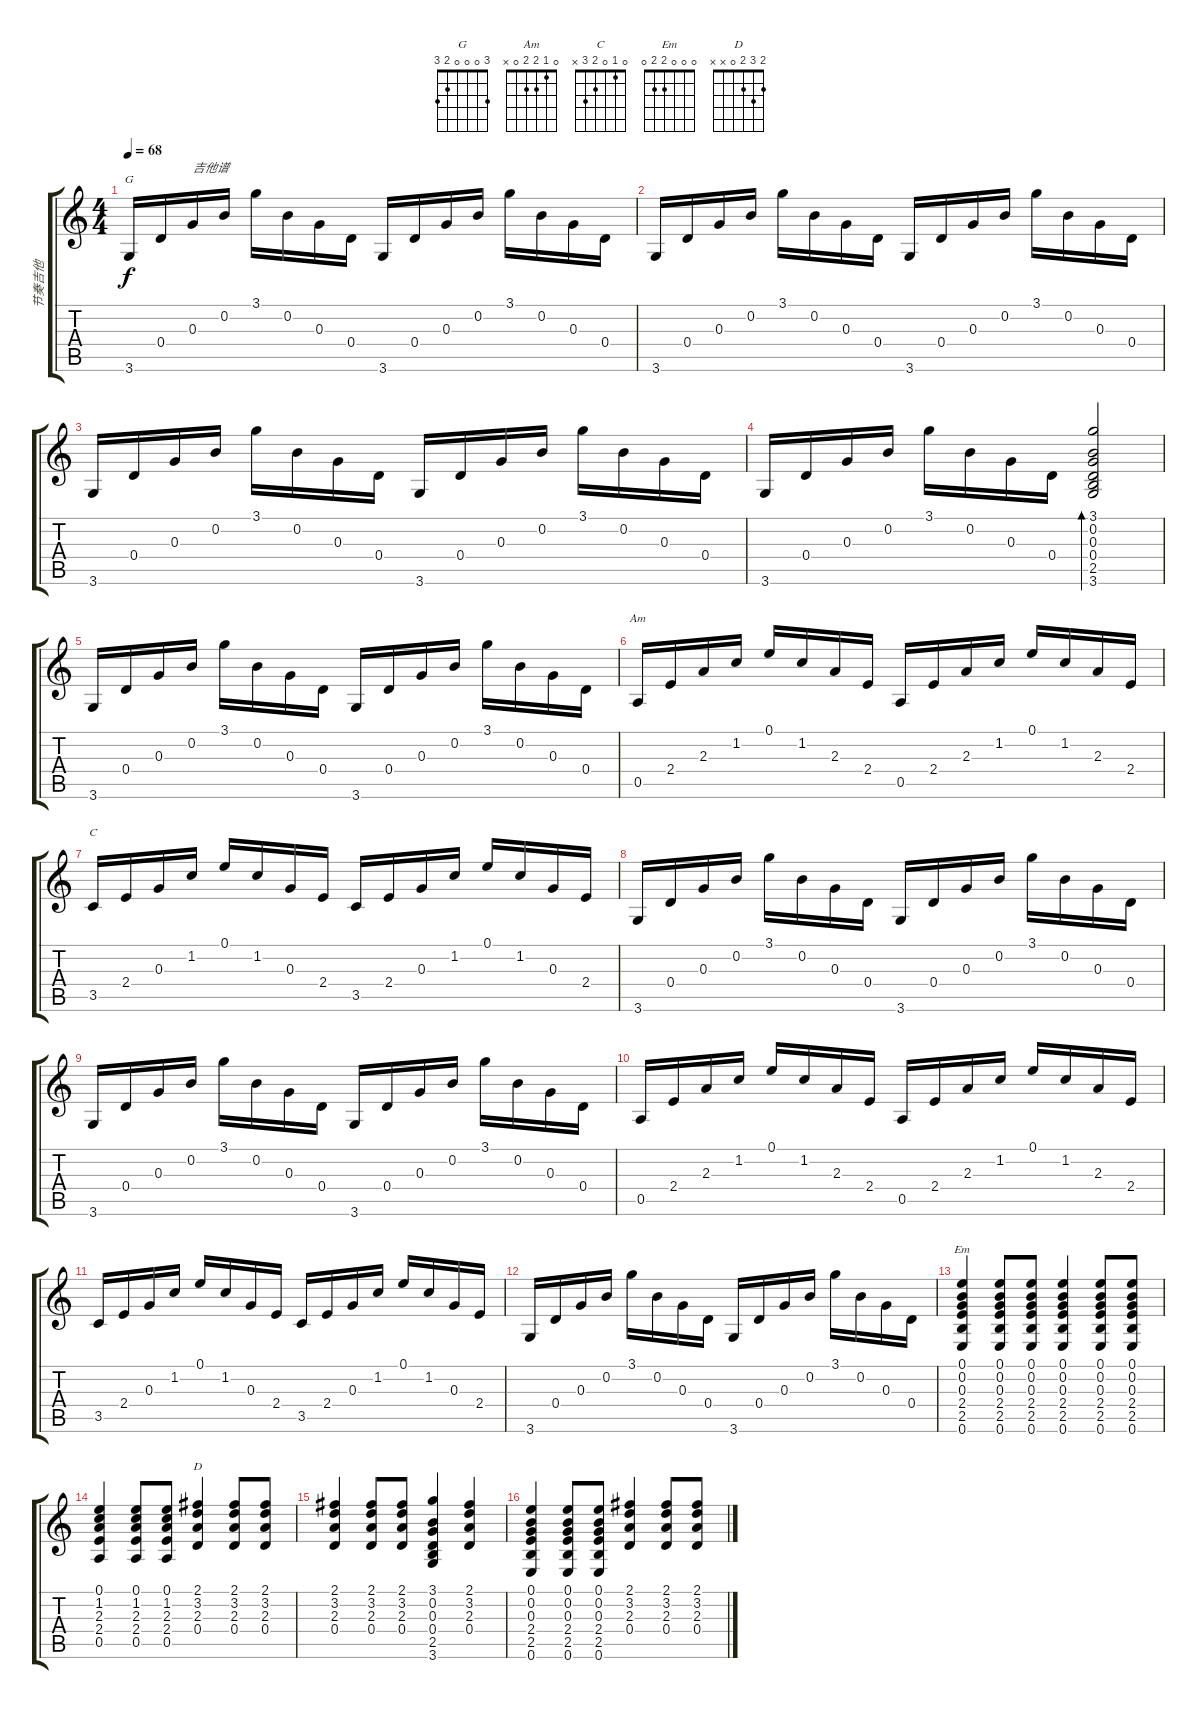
\track ("节奏吉他" "节奏吉他") {instrument acousticguitarsteel}
\staff {score tabs}
\tuning (E4 B3 G3 D3 A2 E2) {hide}
\chord ("G" 3 0 0 0 2 3)
\chord ("Am" 0 1 2 2 0 x)
\chord ("C" 0 1 0 2 3 x)
\chord ("Em" 0 0 0 2 2 0)
\chord ("D" 2 3 2 0 x x)
\ts (4 4)
\tempo 68
\clef g2
\ks c
3.6.16{ch "G" dy f instrument acousticguitarsteel} 0.4.16 0.3.16{txt "吉他谱"} 0.2.16 3.1.16 0.2.16 0.3.16 0.4.16 3.6.16 0.4.16 0.3.16 0.2.16 3.1.16 0.2.16 0.3.16 0.4.16 |
3.6.16 0.4.16 0.3.16 0.2.16 3.1.16 0.2.16 0.3.16 0.4.16 3.6.16 0.4.16 0.3.16 0.2.16 3.1.16 0.2.16 0.3.16 0.4.16 |
3.6.16 0.4.16 0.3.16 0.2.16 3.1.16 0.2.16 0.3.16 0.4.16 3.6.16 0.4.16 0.3.16 0.2.16 3.1.16 0.2.16 0.3.16 0.4.16 |
3.6.16 0.4.16 0.3.16 0.2.16 3.1.16 0.2.16 0.3.16 0.4.16 (3.1 0.2 0.3 0.4 2.5 3.6).2{bd 60} |
3.6.16 0.4.16 0.3.16 0.2.16 3.1.16 0.2.16 0.3.16 0.4.16 3.6.16 0.4.16 0.3.16 0.2.16 3.1.16 0.2.16 0.3.16 0.4.16 |
0.5.16{ch "Am"} 2.4.16 2.3.16 1.2.16 0.1.16 1.2.16 2.3.16 2.4.16 0.5.16 2.4.16 2.3.16 1.2.16 0.1.16 1.2.16 2.3.16 2.4.16 |
3.5.16{ch "C"} 2.4.16 0.3.16 1.2.16 0.1.16 1.2.16 0.3.16 2.4.16 3.5.16 2.4.16 0.3.16 1.2.16 0.1.16 1.2.16 0.3.16 2.4.16 |
3.6.16 0.4.16 0.3.16 0.2.16 3.1.16 0.2.16 0.3.16 0.4.16 3.6.16 0.4.16 0.3.16 0.2.16 3.1.16 0.2.16 0.3.16 0.4.16 |
3.6.16 0.4.16 0.3.16 0.2.16 3.1.16 0.2.16 0.3.16 0.4.16 3.6.16 0.4.16 0.3.16 0.2.16 3.1.16 0.2.16 0.3.16 0.4.16 |
0.5.16 2.4.16 2.3.16 1.2.16 0.1.16 1.2.16 2.3.16 2.4.16 0.5.16 2.4.16 2.3.16 1.2.16 0.1.16 1.2.16 2.3.16 2.4.16 |
3.5.16 2.4.16 0.3.16 1.2.16 0.1.16 1.2.16 0.3.16 2.4.16 3.5.16 2.4.16 0.3.16 1.2.16 0.1.16 1.2.16 0.3.16 2.4.16 |
3.6.16 0.4.16 0.3.16 0.2.16 3.1.16 0.2.16 0.3.16 0.4.16 3.6.16 0.4.16 0.3.16 0.2.16 3.1.16 0.2.16 0.3.16 0.4.16 |
(0.1 0.2 0.3 2.4 2.5 0.6).4{ch "Em"} (0.1 0.2 0.3 2.4 2.5 0.6).8 (0.1 0.2 0.3 2.4 2.5 0.6).8 (0.1 0.2 0.3 2.4 2.5 0.6).4 (0.1 0.2 0.3 2.4 2.5 0.6).8 (0.1 0.2 0.3 2.4 2.5 0.6).8 |
(0.1 1.2 2.3 2.4 0.5).4 (0.1 1.2 2.3 2.4 0.5).8 (0.1 1.2 2.3 2.4 0.5).8 (2.1 3.2 2.3 0.4).4{ch "D"} (2.1 3.2 2.3 0.4).8 (2.1 3.2 2.3 0.4).8 |
(2.1 3.2 2.3 0.4).4 (2.1 3.2 2.3 0.4).8 (2.1 3.2 2.3 0.4).8 (3.1 0.2 0.3 0.4 2.5 3.6).4 (2.1 3.2 2.3 0.4).4 |
(0.1 0.2 0.3 2.4 2.5 0.6).4 (0.1 0.2 0.3 2.4 2.5 0.6).8 (0.1 0.2 0.3 2.4 2.5 0.6).8 (2.1 3.2 2.3 0.4).4 (2.1 3.2 2.3 0.4).8 (2.1 3.2 2.3 0.4).8
